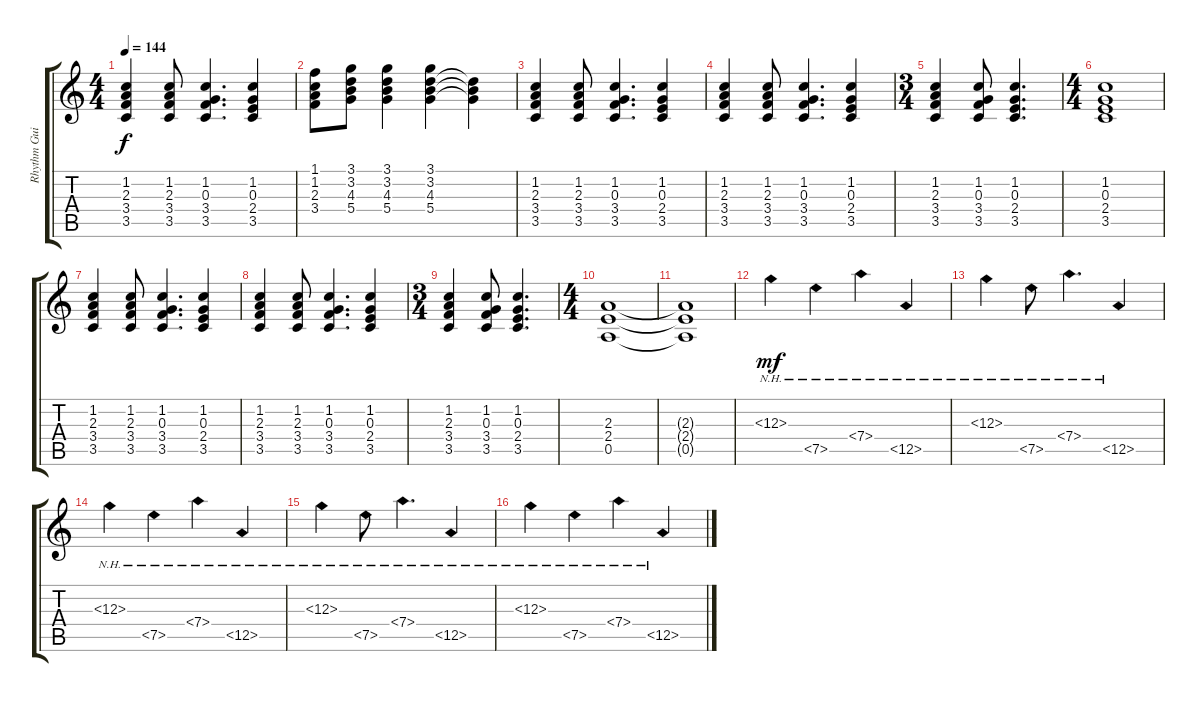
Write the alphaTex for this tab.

\track ("Rhythm Guitar 2" "Rhythm Gui") {instrument overdrivenguitar}
\staff {score tabs}
\tuning (E4 B3 G3 D3 A2 E2) {hide}
\ts (4 4)
\tempo 144
\clef g2
\ks c
(1.2 2.3 3.4 3.5).4{dy f} (1.2 2.3 3.4 3.5).8 (1.2 0.3 3.4 3.5).4{d} (1.2 0.3 2.4 3.5).4 |
(1.1 1.2 2.3 3.4).8 (3.1 3.2 4.3 5.4).8 (3.1 3.2 4.3 5.4).4 (3.1 3.2 4.3 5.4).4 (3.2{t} 4.3{t} 5.4{t}).4 |
(1.2 2.3 3.4 3.5).4 (1.2 2.3 3.4 3.5).8 (1.2 0.3 3.4 3.5).4{d} (1.2 0.3 2.4 3.5).4 |
(1.2 2.3 3.4 3.5).4 (1.2 2.3 3.4 3.5).8 (1.2 0.3 3.4 3.5).4{d} (1.2 0.3 2.4 3.5).4 |
\ts (3 4)
(1.2 2.3 3.4 3.5).4 (1.2 0.3 3.4 3.5).8 (1.2 0.3 2.4 3.5).4{d} |
\ts (4 4)
(1.2 0.3 2.4 3.5).1 |
(1.2 2.3 3.4 3.5).4 (1.2 2.3 3.4 3.5).8 (1.2 0.3 3.4 3.5).4{d} (1.2 0.3 2.4 3.5).4 |
(1.2 2.3 3.4 3.5).4 (1.2 2.3 3.4 3.5).8 (1.2 0.3 3.4 3.5).4{d} (1.2 0.3 2.4 3.5).4 |
\ts (3 4)
(1.2 2.3 3.4 3.5).4 (1.2 0.3 3.4 3.5).8 (1.2 0.3 2.4 3.5).4{d} |
\ts (4 4)
(2.3 2.4 0.5).1 |
(2.3{t} 2.4{t} 0.5{t}).1 |
12.3{nh}.4{dy mf} 7.5{nh}.4 7.4{nh}.4 12.5{nh}.4 |
12.3{nh}.4 7.5{nh}.8 7.4{nh}.4{d} 12.5{nh}.4 |
12.3{nh}.4 7.5{nh}.4 7.4{nh}.4 12.5{nh}.4 |
12.3{nh}.4 7.5{nh}.8 7.4{nh}.4{d} 12.5{nh}.4 |
12.3{nh}.4 7.5{nh}.4 7.4{nh}.4 12.5{nh}.4
